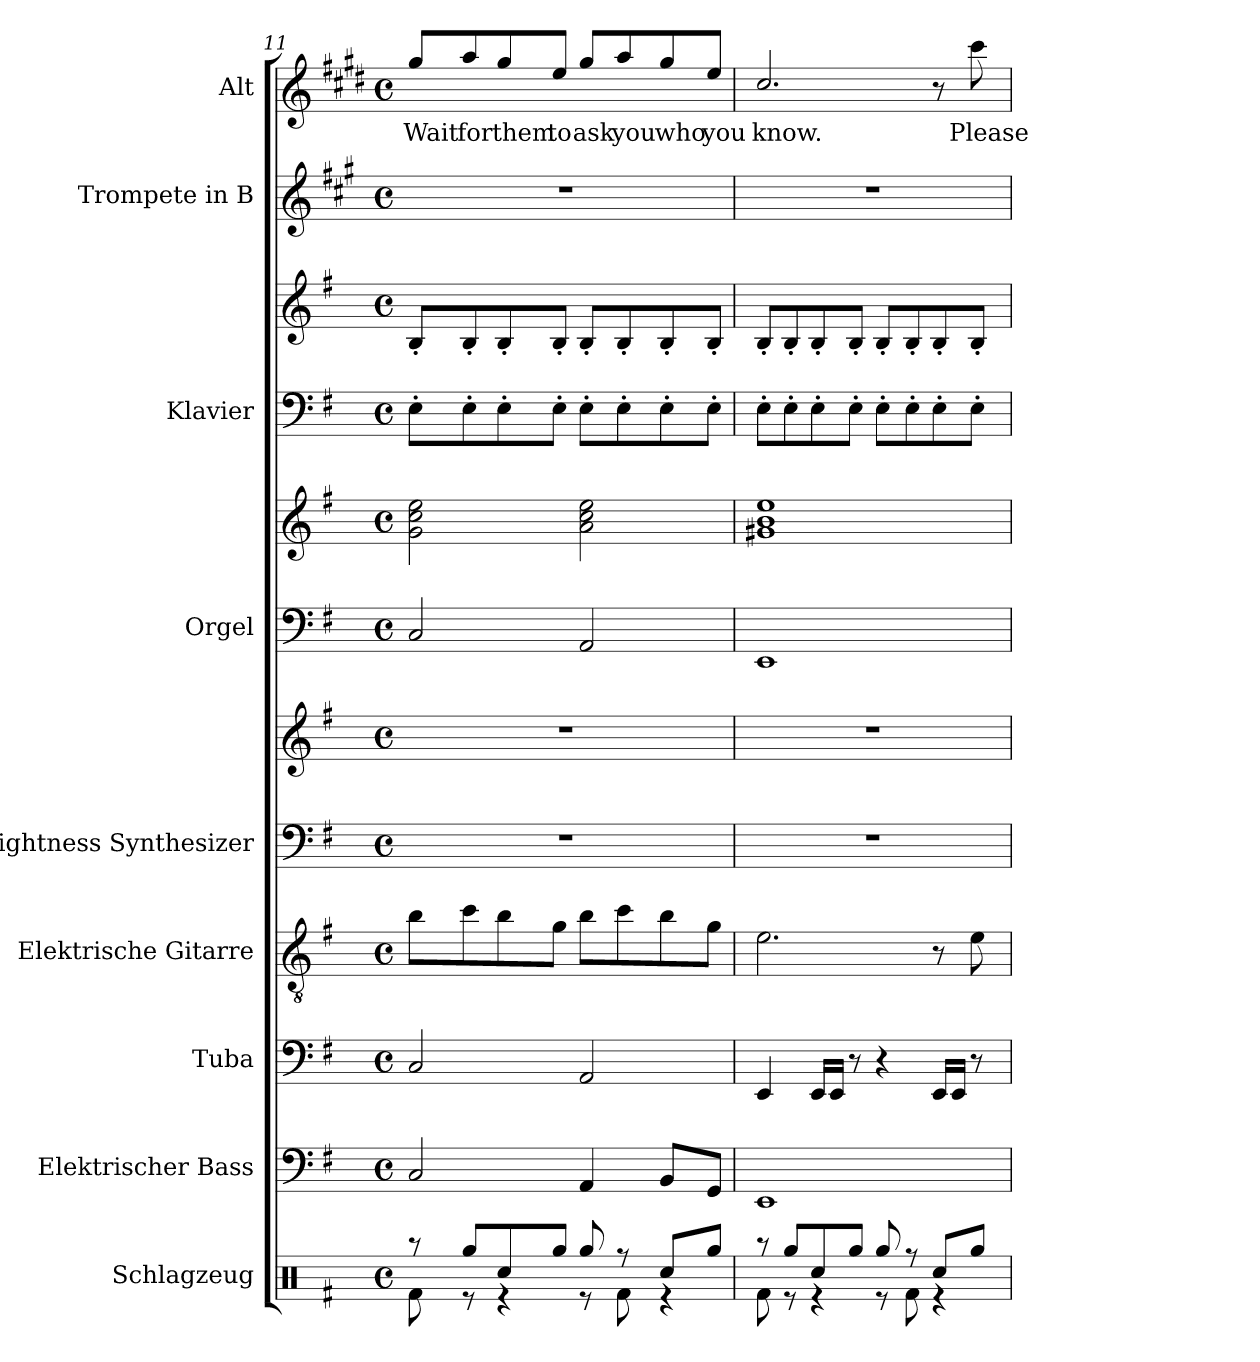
**kern	**kern	**kern	**kern	**kern	**kern	**kern	**kern	**kern	**kern	**kern	**kern	**text
*part9	*part8	*part7	*part6	*part5	*part5	*part4	*part4	*part3	*part3	*part2	*part1	*part1
*staff12	*staff11	*staff10	*staff9	*staff8	*staff7	*staff6	*staff5	*staff4	*staff3	*staff2	*staff1	*staff1
*I"Schlagzeug	*I"Elektrischer Bass	*I"Tuba	*I"Elektrische Gitarre	*I"Brightness Synthesizer	*	*I"Orgel	*	*I"Klavier	*	*I"Trompete in B	*I"Alt	*
*I'Schlgz.	*I'E. B.	*I'Tba.	*I'E-Git.	*I'Synth.	*	*I'Org.	*	*I'Klav.	*	*	*I'A.	*
!!LO:PB:g=z
*clefX	*clefF4	*clefF4	*clefGv2	*clefF4	*clefG2	*clefF4	*clefG2	*clefF4	*clefG2	*clefG2	*clefG2	*
*	*ITrd7c12	*	*	*	*	*	*	*	*	*ITrd1c2	*ITrd5c9	*
*k[f#]	*k[f#]	*k[f#]	*k[f#]	*k[f#]	*k[f#]	*k[f#]	*k[f#]	*k[f#]	*k[f#]	*k[f#]	*k[f#]	*
*M4/4	*M4/4	*M4/4	*M4/4	*M4/4	*M4/4	*M4/4	*M4/4	*M4/4	*M4/4	*M4/4	*M4/4	*
*met(c)	*met(c)	*met(c)	*met(c)	*met(c)	*met(c)	*met(c)	*met(c)	*met(c)	*met(c)	*met(c)	*met(c)	*
=11	=11	=11	=11	=11	=11	=11	=11	=11	=11	=11	=11	=11
*^	*	*	*	*	*	*	*	*	*	*	*	*
!	!	!	!	!	!	!	!	!	!	!	!	!	!LO:LY:b
8r	8Rf\	2CC/	2C/	8b\L	1r	1r	2C/	2g\ 2cc\ 2ee\	8E'\L	8B'/L	1r	8b/L	Wait
!	!	!	!	!	!	!	!	!	!	!	!	!	!LO:LY:b
8Rgg/L	8r	.	.	8cc\	.	.	.	.	8E'\	8B'/	.	8cc/	for
!	!	!	!	!	!	!	!	!	!	!	!	!	!LO:LY:b
8Rcc/	4r	.	.	8b\	.	.	.	.	8E'\	8B'/	.	8b/	them
!	!	!	!	!	!	!	!	!	!	!	!	!	!LO:LY:b
8Rgg/J	.	.	.	8g\J	.	.	.	.	8E'\J	8B'/J	.	8g/J	to
!	!	!	!	!	!	!	!	!	!	!	!	!	!LO:LY:b
8Rgg/	8r	4AAA/	2AA/	8b\L	.	.	2AA/	2a\ 2cc\ 2ee\	8E'\L	8B'/L	.	8b/L	ask
!	!	!	!	!	!	!	!	!	!	!	!	!	!LO:LY:b
8r	8Rf\	.	.	8cc\	.	.	.	.	8E'\	8B'/	.	8cc/	you
!	!	!	!	!	!	!	!	!	!	!	!	!	!LO:LY:b
8Rcc/L	4r	8BBB/L	.	8b\	.	.	.	.	8E'\	8B'/	.	8b/	who
!	!	!	!	!	!	!	!	!	!	!	!	!	!LO:LY:b
8Rgg/J	.	8GGG/J	.	8g\J	.	.	.	.	8E'\J	8B'/J	.	8g/J	you
=12	=12	=12	=12	=12	=12	=12	=12	=12	=12	=12	=12	=12	=12
!	!	!	!	!	!	!	!	!	!	!	!	!	!LO:LY:b
8r	8Rf\	1EEE	4EE/	2.e\	1r	1r	1EE	1g#X 1b 1ee	8E'\L	8B'/L	1r	2.e/	know.
8Rgg/L	8r	.	.	.	.	.	.	.	8E'\	8B'/	.	.	.
8Rcc/	4r	.	16EE/LL	.	.	.	.	.	8E'\	8B'/	.	.	.
.	.	.	16EE/JJ	.	.	.	.	.	.	.	.	.	.
8Rgg/J	.	.	8r	.	.	.	.	.	8E'\J	8B'/J	.	.	.
8Rgg/	8r	.	4r	.	.	.	.	.	8E'\L	8B'/L	.	.	.
8r	8Rf\	.	.	.	.	.	.	.	8E'\	8B'/	.	.	.
8Rcc/L	4r	.	16EE/LL	8r	.	.	.	.	8E'\	8B'/	.	8r	.
.	.	.	16EE/JJ	.	.	.	.	.	.	.	.	.	.
!	!	!	!	!	!	!	!	!	!	!	!	!	!LO:LY:b
8Rgg/J	.	.	8r	8e\	.	.	.	.	8E'\J	8B'/J	.	8ee\	Please
*v	*v	*	*	*	*	*	*	*	*	*	*	*	*
=	=	=	=	=	=	=	=	=	=	=	=	=
*-	*-	*-	*-	*-	*-	*-	*-	*-	*-	*-	*-	*-
